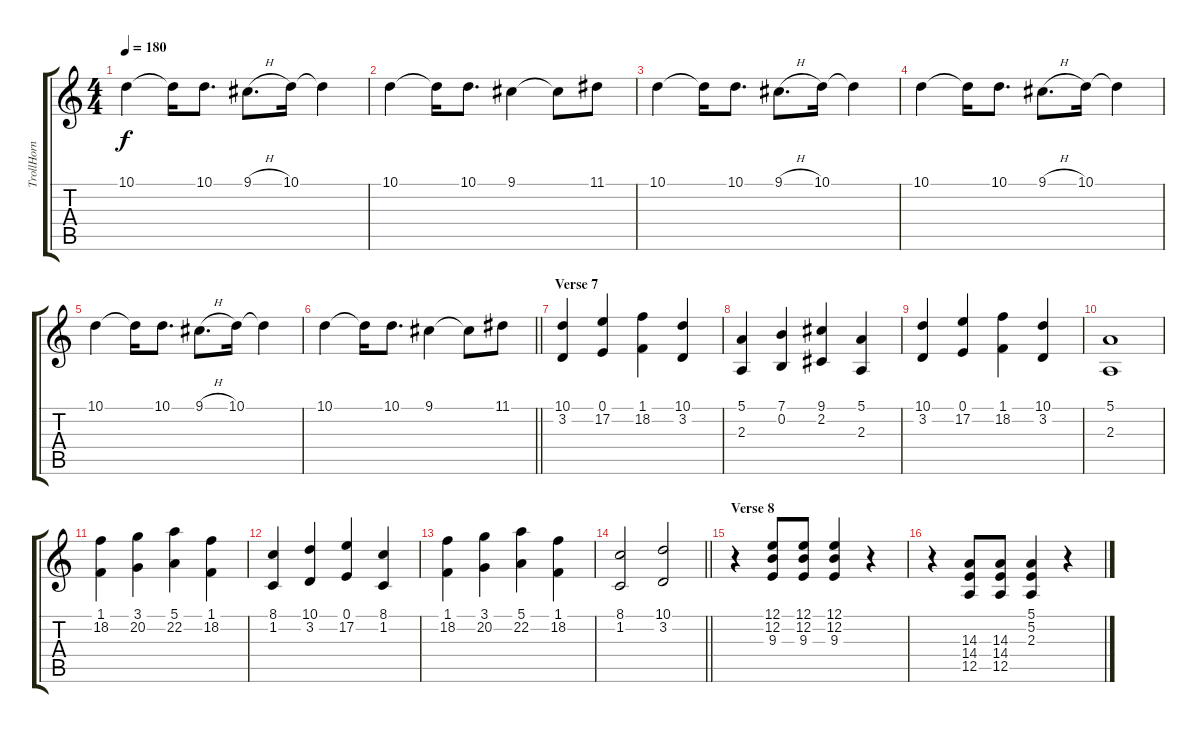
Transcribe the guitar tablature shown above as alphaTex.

\track ("TrollHorn" "TrollHorn") {instrument stringensemble1}
\staff {score tabs}
\tuning (E4 B3 G3 D3 A2 E2) {hide}
\ts (4 4)
\tempo 180
\clef g2
\ks c
10.1.4{dy f} 10.1{t}.16 10.1.8{d} 9.1{h}.8{d} 10.1.16 10.1{t}.4 |
10.1.4 10.1{t}.16 10.1.8{d} 9.1.4 9.1{t}.8 11.1.8 |
10.1.4 10.1{t}.16 10.1.8{d} 9.1{h}.8{d} 10.1.16 10.1{t}.4 |
10.1.4 10.1{t}.16 10.1.8{d} 9.1{h}.8{d} 10.1.16 10.1{t}.4 |
10.1.4 10.1{t}.16 10.1.8{d} 9.1{h}.8{d} 10.1.16 10.1{t}.4 |
\barLineRight lightlight
10.1.4 10.1{t}.16 10.1.8{d} 9.1.4 9.1{t}.8 11.1.8 |
\section ("" "Verse 7")
(10.1 3.2).4 (0.1 17.2).4 (1.1 18.2).4 (10.1 3.2).4 |
(5.1 2.3).4 (7.1 0.2).4 (9.1 2.2).4 (5.1 2.3).4 |
(10.1 3.2).4 (0.1 17.2).4 (1.1 18.2).4 (10.1 3.2).4 |
(5.1 2.3).1 |
(1.1 18.2).4 (3.1 20.2).4 (5.1 22.2).4 (1.1 18.2).4 |
(8.1 1.2).4 (10.1 3.2).4 (0.1 17.2).4 (8.1 1.2).4 |
(1.1 18.2).4 (3.1 20.2).4 (5.1 22.2).4 (1.1 18.2).4 |
\barLineRight lightlight
(8.1 1.2).2 (10.1 3.2).2 |
\section ("" "Verse 8")
r.4{instrument trumpet} (12.1 12.2 9.3).8 (12.1 12.2 9.3).8 (12.1 12.2 9.3).4 r.4 |
r.4 (14.3 14.4 12.5).8 (14.3 14.4 12.5).8 (5.1 5.2 2.3).4 r.4
